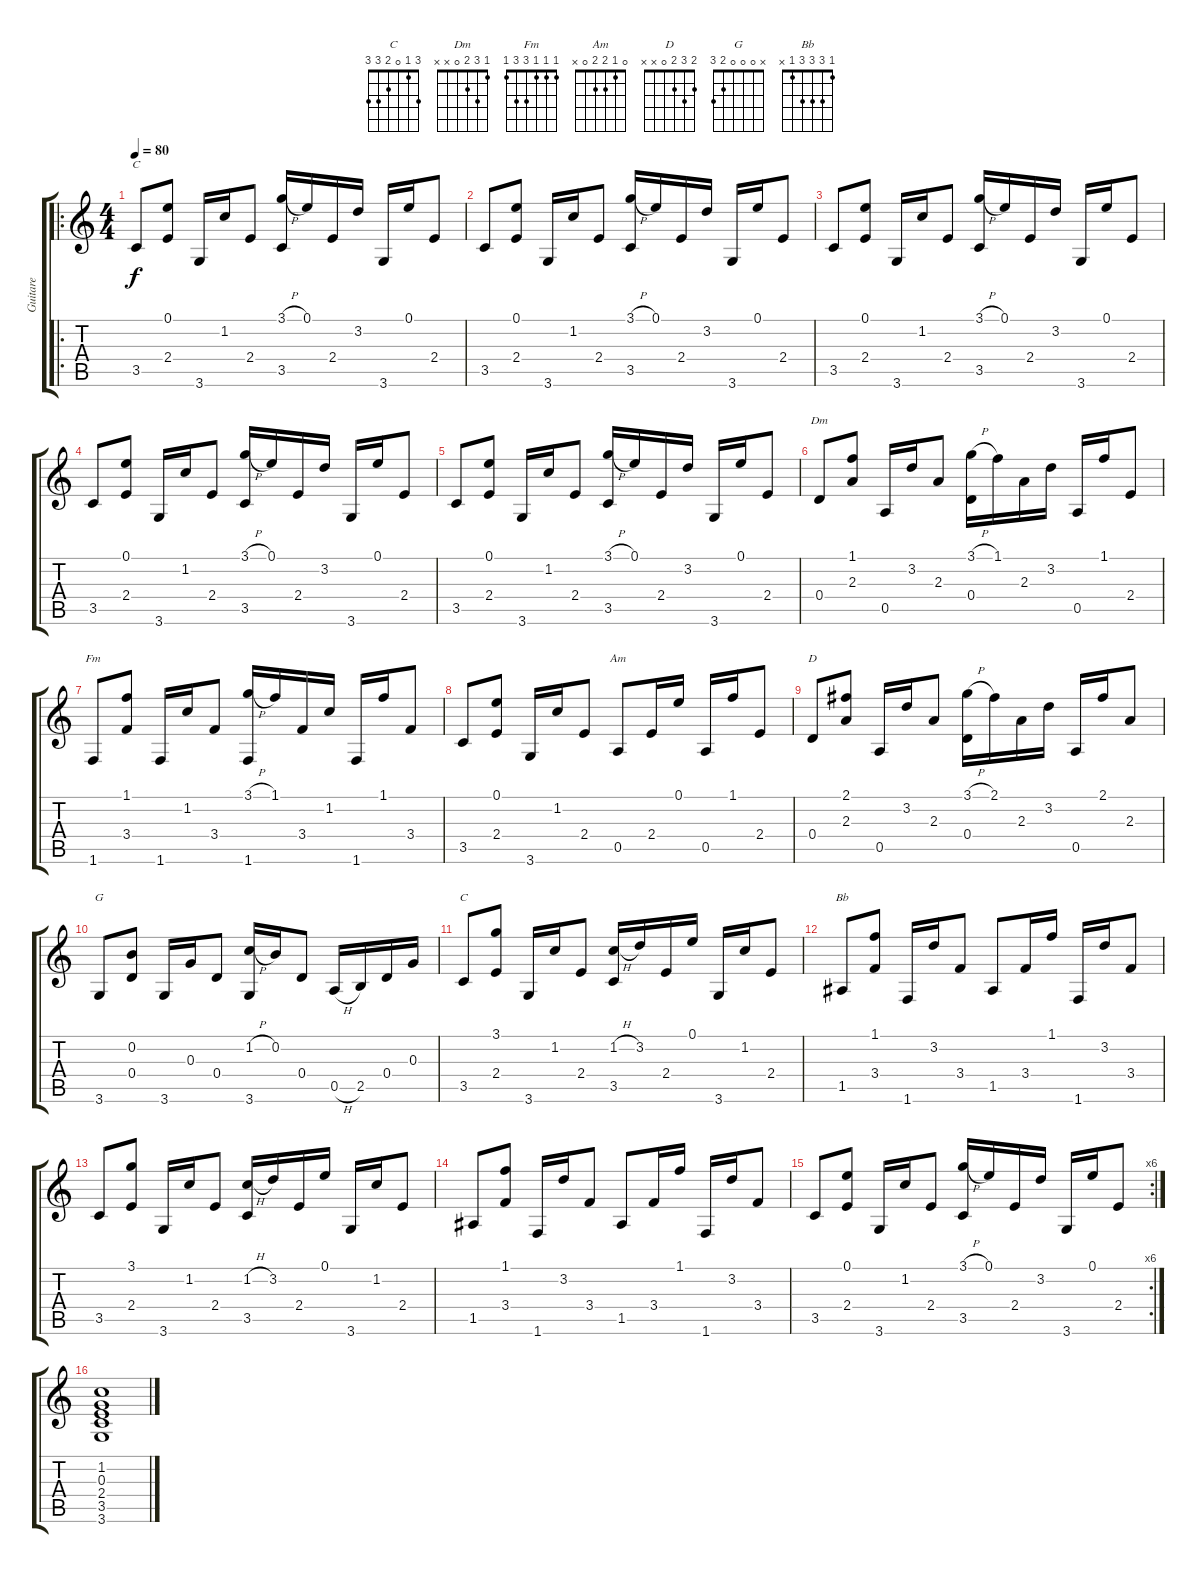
\track ("Guitare" "Guitare") {instrument acousticguitarnylon}
\staff {score tabs}
\tuning (E4 B3 G3 D3 A2 E2) {hide}
\chord ("C" 0 1 0 2 3 3)
\chord ("Dm" 1 3 2 0 x x)
\chord ("Fm" 1 1 1 3 3 1)
\chord ("Am" 0 1 2 2 0 x)
\chord ("D" 2 3 2 0 x x)
\chord ("G" x 0 0 0 2 3)
\chord ("C" 3 1 0 2 3 3)
\chord ("Bb" 1 3 3 3 1 x)
\ro
\ts (4 4)
\tempo 80
\clef g2
\ks c
3.5.8{ch "C" dy f instrument acousticguitarnylon} (0.1 2.4).8 3.6.16 1.2.16 2.4.8 (3.1{h} 3.5).16 0.1.16 2.4.16 3.2.16 3.6.16 0.1.16 2.4.8 |
3.5.8 (0.1 2.4).8 3.6.16 1.2.16 2.4.8 (3.1{h} 3.5).16 0.1.16 2.4.16 3.2.16 3.6.16 0.1.16 2.4.8 |
3.5.8 (0.1 2.4).8 3.6.16 1.2.16 2.4.8 (3.1{h} 3.5).16 0.1.16 2.4.16 3.2.16 3.6.16 0.1.16 2.4.8 |
3.5.8 (0.1 2.4).8 3.6.16 1.2.16 2.4.8 (3.1{h} 3.5).16 0.1.16 2.4.16 3.2.16 3.6.16 0.1.16 2.4.8 |
3.5.8 (0.1 2.4).8 3.6.16 1.2.16 2.4.8 (3.1{h} 3.5).16 0.1.16 2.4.16 3.2.16 3.6.16 0.1.16 2.4.8 |
0.4.8{ch "Dm"} (1.1 2.3).8 0.5.16 3.2.16 2.3.8 (3.1{h} 0.4).16 1.1.16 2.3.16 3.2.16 0.5.16 1.1.16 2.4.8 |
1.6.8{ch "Fm"} (1.1 3.4).8 1.6.16 1.2.16 3.4.8 (3.1{h} 1.6).16 1.1.16 3.4.16 1.2.16 1.6.16 1.1.16 3.4.8 |
3.5.8 (0.1 2.4).8 3.6.16 1.2.16 2.4.8 0.5.8{ch "Am"} 2.4.16 0.1.16 0.5.16 1.1.16 2.4.8 |
0.4.8{ch "D"} (2.1 2.3).8 0.5.16 3.2.16 2.3.8 (3.1{h} 0.4).16 2.1.16 2.3.16 3.2.16 0.5.16 2.1.16 2.3.8 |
3.6.8{ch "G"} (0.2 0.4).8 3.6.16 0.3.16 0.4.8 (1.2{h} 3.6).16 0.2.16 0.4.8 0.5{h}.16 2.5.16 0.4.16 0.3.16 |
3.5.8{ch "C"} (3.1 2.4).8 3.6.16 1.2.16 2.4.8 (1.2{h} 3.5).16 3.2.16 2.4.16 0.1.16 3.6.16 1.2.16 2.4.8 |
1.5.8{ch "Bb"} (1.1 3.4).8 1.6.16 3.2.16 3.4.8 1.5.8 3.4.16 1.1.16 1.6.16 3.2.16 3.4.8 |
3.5.8 (3.1 2.4).8 3.6.16 1.2.16 2.4.8 (1.2{h} 3.5).16 3.2.16 2.4.16 0.1.16 3.6.16 1.2.16 2.4.8 |
1.5.8 (1.1 3.4).8 1.6.16 3.2.16 3.4.8 1.5.8 3.4.16 1.1.16 1.6.16 3.2.16 3.4.8 |
\rc 6
3.5.8 (0.1 2.4).8 3.6.16 1.2.16 2.4.8 (3.1{h} 3.5).16 0.1.16 2.4.16 3.2.16 3.6.16 0.1.16 2.4.8 |
(1.2 0.3 2.4 3.5 3.6).1
